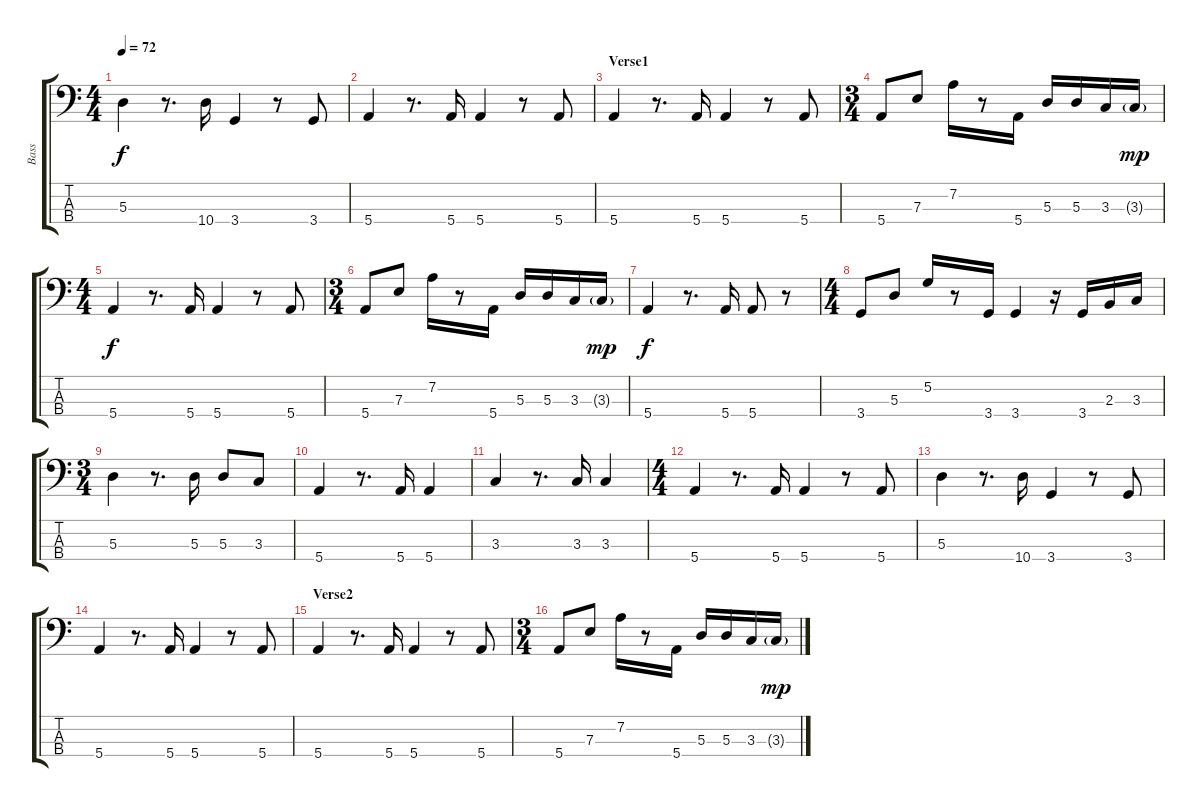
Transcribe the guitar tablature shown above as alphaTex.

\track ("Bass" "Bass") {instrument electricbassfinger}
\staff {score tabs}
\tuning (G2 D2 A1 E1) {hide}
\ts (4 4)
\tempo 72
\clef f4
\ks c
5.3.4{dy f} r.8{d} 10.4.16 3.4.4 r.8 3.4.8 |
5.4.4 r.8{d} 5.4.16 5.4.4 r.8 5.4.8 |
\section ("" "Verse1")
5.4.4 r.8{d} 5.4.16 5.4.4 r.8 5.4.8 |
\ts (3 4)
5.4.8 7.3.8 7.2.16 r.8 5.4.16 5.3.16 5.3.16 3.3.16 3.3{g}.16{dy mp} |
\ts (4 4)
5.4.4{dy f} r.8{d} 5.4.16 5.4.4 r.8 5.4.8 |
\ts (3 4)
5.4.8 7.3.8 7.2.16 r.8 5.4.16 5.3.16 5.3.16 3.3.16 3.3{g}.16{dy mp} |
5.4.4{dy f} r.8{d} 5.4.16 5.4.8 r.8 |
\ts (4 4)
3.4.8 5.3.8 5.2.16 r.8 3.4.16 3.4.4 r.16 3.4.16 2.3.16 3.3.16 |
\ts (3 4)
5.3.4 r.8{d} 5.3.16 5.3.8 3.3.8 |
5.4.4 r.8{d} 5.4.16 5.4.4 |
3.3.4 r.8{d} 3.3.16 3.3.4 |
\ts (4 4)
5.4.4 r.8{d} 5.4.16 5.4.4 r.8 5.4.8 |
5.3.4 r.8{d} 10.4.16 3.4.4 r.8 3.4.8 |
5.4.4 r.8{d} 5.4.16 5.4.4 r.8 5.4.8 |
\section ("" "Verse2")
5.4.4 r.8{d} 5.4.16 5.4.4 r.8 5.4.8 |
\ts (3 4)
5.4.8 7.3.8 7.2.16 r.8 5.4.16 5.3.16 5.3.16 3.3.16 3.3{g}.16{dy mp}
